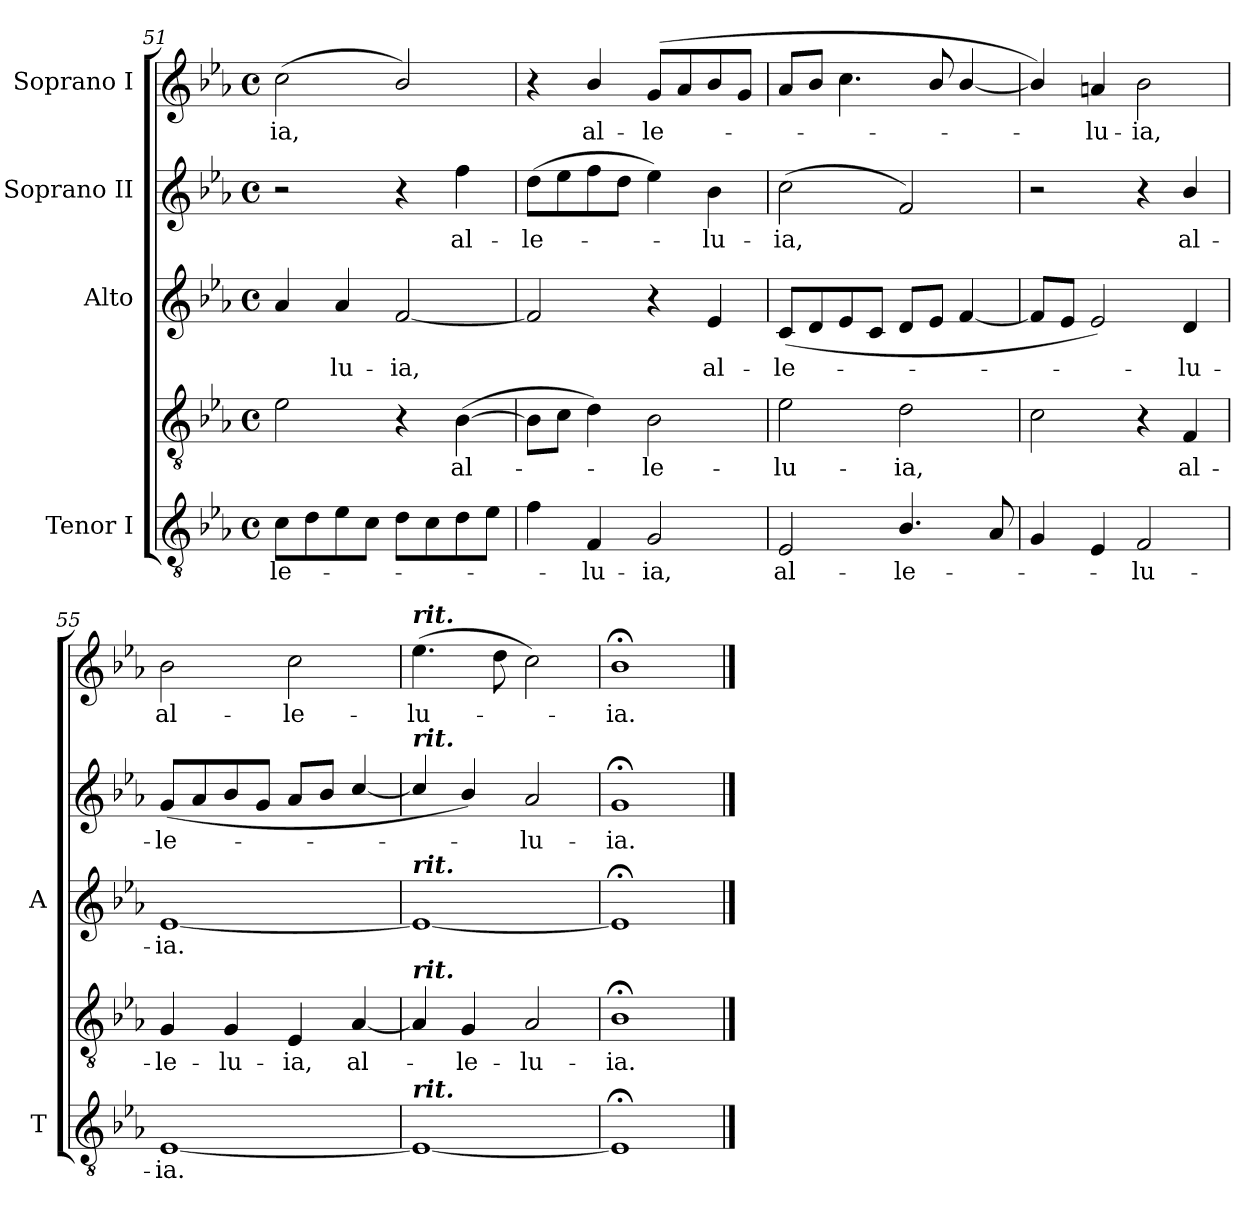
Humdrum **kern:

**kern	**text	**kern	**text	**kern	**text	**kern	**text	**kern	**text
*part4	*part4	*part4	*part4	*part3	*part3	*part2	*part2	*part1	*part1
*staff5	*staff5	*staff4	*staff4	*staff3	*staff3	*staff2	*staff2	*staff1	*staff1
*I"Tenor I	*	*	*	*I"Alto	*	*I"Soprano II	*	*I"Soprano I	*
*I'T	*	*	*	*I'A	*	*	*	*	*
!!LO:LB:g=z
*clefGv2	*	*clefGv2	*	*clefG2	*	*clefG2	*	*clefG2	*
*k[b-e-a-]	*	*k[b-e-a-]	*	*k[b-e-a-]	*	*k[b-e-a-]	*	*k[b-e-a-]	*
*E-:	*	*E-:	*	*E-:	*	*E-:	*	*E-:	*
*M4/4	*	*M4/4	*	*M4/4	*	*M4/4	*	*M4/4	*
*met(c)	*	*met(c)	*	*met(c)	*	*met(c)	*	*met(c)	*
=51	=51	=51	=51	=51	=51	=51	=51	=51	=51
!	!LO:LY:b	!	!	!	!	!	!	!	!LO:LY:b
8cL	le-	2e-	.	4a-	.	2r	.	(<2cc	-ia,
8d	.	.	.	.	.	.	.	.	.
!	!	!	!	!	!LO:LY:b	!	!	!	!
8e-	.	.	.	4a-	lu-	.	.	.	.
8cJ	.	.	.	.	.	.	.	.	.
!	!	!	!	!	!LO:LY:b	!	!	!	!
8dL	.	4r	.	[2f	-ia,	4r	.	2b-/)	.
8c	.	.	.	.	.	.	.	.	.
!	!	!	!LO:LY:b	!	!	!	!LO:LY:b	!	!
8d	.	(>[4B-	-al-	.	.	4ff	al-	.	.
8e-J	.	.	.	.	.	.	.	.	.
=52	=52	=52	=52	=52	=52	=52	=52	=52	=52
!	!	!	!	!	!	!	!LO:LY:b	!	!
4f	.	8B-L]	.	2f]	.	(>8ddL	-le-	4r	.
.	.	8cJ	.	.	.	8ee-	.	.	.
!	!LO:LY:b	!	!	!	!	!	!	!	!LO:LY:b
4F	-lu-	4d)	.	.	.	8ff	.	4b-/	al-
.	.	.	.	.	.	8ddJ	.	.	.
!	!LO:LY:b	!	!LO:LY:b	!	!	!	!	!	!LO:LY:b
2G	-ia,	2B-	le-	4r	.	4ee-)	.	(<8gL	-le-
.	.	.	.	.	.	.	.	8a-	.
!	!	!	!	!	!LO:LY:b	!	!LO:LY:b	!	!
.	.	.	.	4e-	al-	4b-	-lu-	8b-	.
.	.	.	.	.	.	.	.	8gJ	.
=53	=53	=53	=53	=53	=53	=53	=53	=53	=53
!	!LO:LY:b	!	!LO:LY:b	!	!LO:LY:b	!	!LO:LY:b	!	!
2E-	al-	2e-	lu-	(<8cL	-le-	(<2cc	-ia,	8a-L	.
.	.	.	.	8d	.	.	.	8b-J	.
.	.	.	.	8e-	.	.	.	4.cc	.
.	.	.	.	8cJ	.	.	.	.	.
!	!LO:LY:b	!	!LO:LY:b	!	!	!	!	!	!
4.B-/	-le-	2d	-ia,	8dL	.	2f)	.	.	.
.	.	.	.	8e-J	.	.	.	8b-/	.
.	.	.	.	[4f	.	.	.	[4b-/	.
8A-	.	.	.	.	.	.	.	.	.
=54	=54	=54	=54	=54	=54	=54	=54	=54	=54
4G	.	2c	.	8fL]	.	2r	.	4b-/])	.
.	.	.	.	8e-J	.	.	.	.	.
!	!	!	!	!	!	!	!	!	!LO:LY:b
4E-	.	.	.	2e-)	.	.	.	4an	lu-
!	!LO:LY:b	!	!	!	!	!	!	!	!LO:LY:b
2F	-lu-	4r	.	.	.	4r	.	2b-	-ia,
!	!	!	!LO:LY:b	!	!LO:LY:b	!	!LO:LY:b	!	!
.	.	4F	al-	4d	lu-	4b-/	al-	.	.
=55	=55	=55	=55	=55	=55	=55	=55	=55	=55
!	!LO:LY:b	!	!LO:LY:b	!	!LO:LY:b	!	!LO:LY:b	!	!LO:LY:b
[1E-	ia.	4G	-le-	[1e-	-ia.	(<8gL	-le-	2b-	al-
.	.	.	.	.	.	8a-	.	.	.
!	!	!	!LO:LY:b	!	!	!	!	!	!
.	.	4G	-lu-	.	.	8b-	.	.	.
.	.	.	.	.	.	8gJ	.	.	.
!	!	!	!LO:LY:b	!	!	!	!	!	!LO:LY:b
.	.	4E-	-ia,	.	.	8a-L	.	2cc	-le-
.	.	.	.	.	.	8b-J	.	.	.
!	!	!	!LO:LY:b	!	!	!	!	!	!
.	.	[4A-	al-	.	.	[4cc/	.	.	.
=56	=56	=56	=56	=56	=56	=56	=56	=56	=56
!	!	!	!	!	!	!	!	!LO:TX:a:Bi:t=rit.	!
!	!	!	!	!	!	!LO:TX:a:Bi:t=rit.	!	!	!
!	!	!	!	!LO:TX:a:Bi:t=rit.	!	!	!	!	!
!	!	!LO:TX:a:Bi:t=rit.	!	!	!	!	!	!	!
!LO:TX:a:Bi:t=rit.	!	!	!	!	!	!	!	!	!
!	!	!	!	!	!	!	!	!	!LO:LY:b
1E-_	.	4A-]	.	1e-_	.	4cc/]	.	(>4.ee-	-lu-
!	!	!	!LO:LY:b	!	!	!	!	!	!
.	.	4G	le-	.	.	4b-/)	.	.	.
.	.	.	.	.	.	.	.	8dd	.
!	!	!	!LO:LY:b	!	!	!	!LO:LY:b	!	!
.	.	2A-	-lu-	.	.	2a-	lu-	2cc)	.
=57	=57	=57	=57	=57	=57	=57	=57	=57	=57
!	!	!	!LO:LY:b	!	!	!	!LO:LY:b	!	!LO:LY:b
1E-;<]	.	1B-;<	-ia.	1e-;<]	.	1g;<	-ia.	1b-;<	ia.
==	==	==	==	==	==	==	==	==	==
*-	*-	*-	*-	*-	*-	*-	*-	*-	*-
